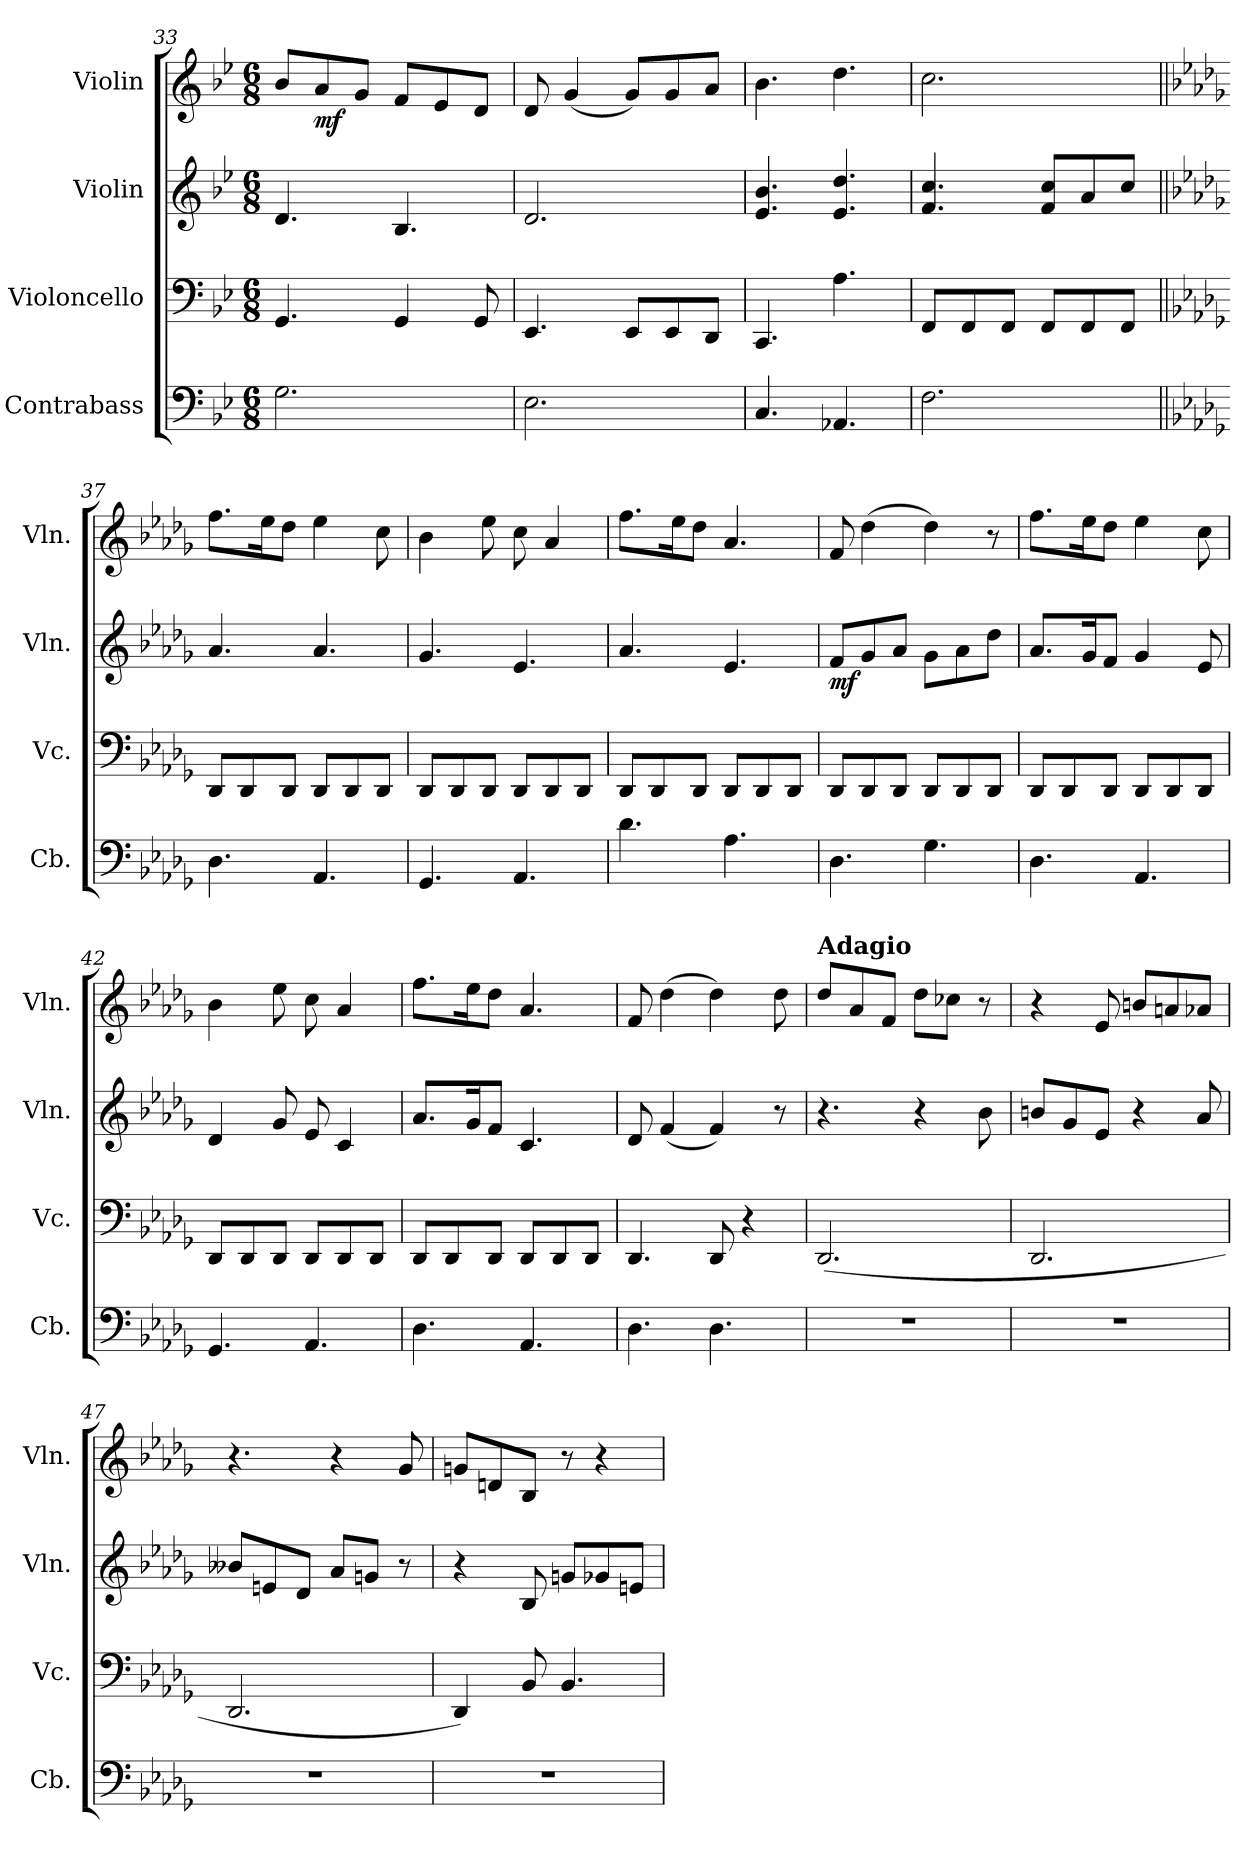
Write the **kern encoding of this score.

**kern	**kern	**kern	**dynam	**kern	**dynam
*part4	*part3	*part2	*part2	*part1	*part1
*staff4	*staff3	*staff2	*staff2	*staff1	*staff1
*I"Contrabass	*I"Violoncello	*I"Violin	*	*I"Violin	*
*I'Cb.	*I'Vc.	*I'Vln.	*	*I'Vln.	*
*clefF4	*clefF4	*clefG2	*	*clefG2	*
*ITrd7c12	*	*	*	*	*
*k[b-e-]	*k[b-e-]	*k[b-e-]	*	*k[b-e-]	*
*M6/8	*M6/8	*M6/8	*	*M6/8	*
=33	=33	=33	=33	=33	=33
2.GG\	4.GG/	4.d/	.	8b-/L	.
!	!	!	!	!	!LO:DY:b
.	.	.	.	8a/	mf
.	.	.	.	8g/J	.
.	4GG/	4.B-/	.	8f/L	.
.	.	.	.	8e-/	.
.	8GG/	.	.	8d/J	.
=34	=34	=34	=34	=34	=34
2.EE-\	4.EE-/	2.d/	.	8d/	.
.	.	.	.	(<4g/	.
.	8EE-/L	.	.	8g/L)	.
.	8EE-/	.	.	8g/	.
.	8DD/J	.	.	8a/J	.
=35	=35	=35	=35	=35	=35
4.CC/	4.CC/	4.e-/ 4.b-/	.	4.b-\	.
4.AAA-X/	4.A\	4.e-/ 4.dd/	.	4.dd\	.
=36	=36	=36	=36	=36	=36
2.FF\	8FF/L	4.f/ 4.cc/	.	2.cc\	.
.	8FF/	.	.	.	.
.	8FF/J	.	.	.	.
.	8FF/L	8f/ 8cc/L	.	.	.
.	8FF/	8a/	.	.	.
.	8FF/J	8cc/J	.	.	.
!!LO:PB:g=z
=37||	=37||	=37||	=37||	=37||	=37||
*k[b-e-a-d-g-]	*k[b-e-a-d-g-]	*k[b-e-a-d-g-]	*	*k[b-e-a-d-g-]	*
4.DD-\	8DD-/L	4.a-/	.	8.ff\L	.
.	8DD-/	.	.	.	.
.	.	.	.	16ee-\K	.
.	8DD-/J	.	.	8dd-\J	.
4.AAA-/	8DD-/L	4.a-/	.	4ee-\	.
.	8DD-/	.	.	.	.
.	8DD-/J	.	.	8cc\	.
=38	=38	=38	=38	=38	=38
4.GGG-/	8DD-/L	4.g-/	.	4b-\	.
.	8DD-/	.	.	.	.
.	8DD-/J	.	.	8ee-\	.
4.AAA-/	8DD-/L	4.e-/	.	8cc\	.
.	8DD-/	.	.	4a-/	.
.	8DD-/J	.	.	.	.
=39	=39	=39	=39	=39	=39
4.D-\	8DD-/L	4.a-/	.	8.ff\L	.
.	8DD-/	.	.	.	.
.	.	.	.	16ee-\K	.
.	8DD-/J	.	.	8dd-\J	.
4.AA-\	8DD-/L	4.e-/	.	4.a-/	.
.	8DD-/	.	.	.	.
.	8DD-/J	.	.	.	.
=40	=40	=40	=40	=40	=40
!	!	!	!LO:DY:b	!	!
4.DD-\	8DD-/L	8f/L	mf	8f/	.
.	8DD-/	8g-/	.	(>4dd-\	.
.	8DD-/J	8a-/J	.	.	.
4.GG-\	8DD-/L	8g-\L	.	4dd-\)	.
.	8DD-/	8a-\	.	.	.
.	8DD-/J	8dd-\J	.	8r	.
=41	=41	=41	=41	=41	=41
4.DD-\	8DD-/L	8.a-/L	.	8.ff\L	.
.	8DD-/	.	.	.	.
.	.	16g-/K	.	16ee-\K	.
.	8DD-/J	8f/J	.	8dd-\J	.
4.AAA-/	8DD-/L	4g-/	.	4ee-\	.
.	8DD-/	.	.	.	.
.	8DD-/J	8e-/	.	8cc\	.
!!LO:LB:g=z
=42	=42	=42	=42	=42	=42
4.GGG-/	8DD-/L	4d-/	.	4b-\	.
.	8DD-/	.	.	.	.
.	8DD-/J	8g-/	.	8ee-\	.
4.AAA-/	8DD-/L	8e-/	.	8cc\	.
.	8DD-/	4c/	.	4a-/	.
.	8DD-/J	.	.	.	.
=43	=43	=43	=43	=43	=43
4.DD-\	8DD-/L	8.a-/L	.	8.ff\L	.
.	8DD-/	.	.	.	.
.	.	16g-/K	.	16ee-\K	.
.	8DD-/J	8f/J	.	8dd-\J	.
4.AAA-/	8DD-/L	4.c/	.	4.a-/	.
.	8DD-/	.	.	.	.
.	8DD-/J	.	.	.	.
=44	=44	=44	=44	=44	=44
4.DD-\	4.DD-/	8d-/	.	8f/	.
.	.	(<4f/	.	(>4dd-\	.
4.DD-\	8DD-/	4f/)	.	4dd-\)	.
.	4r	.	.	.	.
.	.	8r	.	8dd-\	.
=45	=45	=45	=45	=45	=45
!	!	!	!	!LO:TX:a:B:t=Adagio	!
2.r	(>2.DD-/	4.r	.	8dd-/L	.
.	.	.	.	8a-/	.
.	.	.	.	8f/J	.
.	.	4r	.	8dd-\L	.
.	.	.	.	8cc-X\J	.
.	.	8b-\	.	8r	.
=46	=46	=46	=46	=46	=46
2.r	2.DD-/	8bn/L	.	4r	.
.	.	8g-/	.	.	.
.	.	8e-/J	.	8e-/	.
.	.	4r	.	8bn/L	.
.	.	.	.	8an/	.
.	.	8a-/	.	8a-X/J	.
!!LO:LB:g=z
=47	=47	=47	=47	=47	=47
2.r	2.DD-/	8b--X/L	.	4.r	.
.	.	8en/	.	.	.
.	.	8d-/J	.	.	.
.	.	8a-/L	.	4r	.
.	.	8gn/J	.	.	.
.	.	8r	.	8g-/	.
=48	=48	=48	=48	=48	=48
2.r	4DD-/)	4r	.	8gn/L	.
.	.	.	.	8dn/	.
.	8BB-/	8B-/	.	8B-/J	.
.	4.BB-Z/	8gn/L	.	8r	.
.	.	8g-X/	.	4r	.
.	.	8enZ/J	.	.	.
=	=	=	=	=	=
*-	*-	*-	*-	*-	*-
